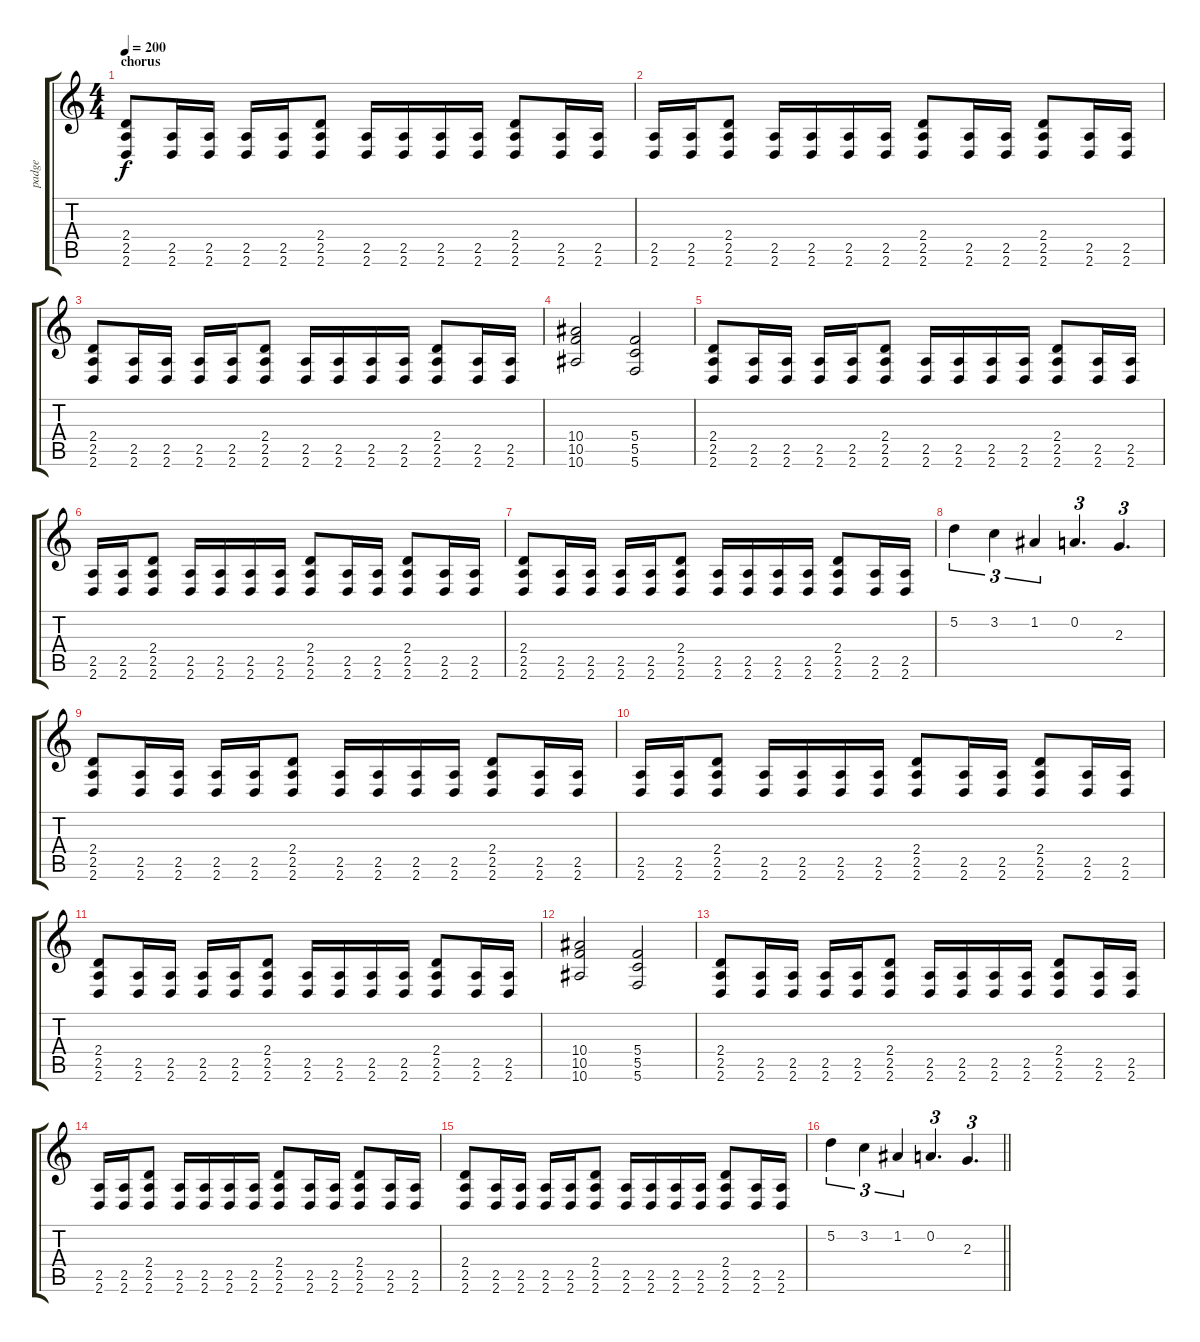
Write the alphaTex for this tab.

\track ("padge" "padge") {instrument distortionguitar}
\staff {score tabs}
\tuning (D4 A3 F3 C3 G2 C2) {hide}
\ts (4 4)
\section ("" "chorus")
\tempo 200
\clef g2
\ks c
(2.4 2.5 2.6).8{dy f} (2.5 2.6).16 (2.5 2.6).16 (2.5 2.6).16 (2.5 2.6).16 (2.4 2.5 2.6).8 (2.5 2.6).16 (2.5 2.6).16 (2.5 2.6).16 (2.5 2.6).16 (2.4 2.5 2.6).8 (2.5 2.6).16 (2.5 2.6).16 |
(2.5 2.6).16 (2.5 2.6).16 (2.4 2.5 2.6).8 (2.5 2.6).16 (2.5 2.6).16 (2.5 2.6).16 (2.5 2.6).16 (2.4 2.5 2.6).8 (2.5 2.6).16 (2.5 2.6).16 (2.4 2.5 2.6).8 (2.5 2.6).16 (2.5 2.6).16 |
(2.4 2.5 2.6).8 (2.5 2.6).16 (2.5 2.6).16 (2.5 2.6).16 (2.5 2.6).16 (2.4 2.5 2.6).8 (2.5 2.6).16 (2.5 2.6).16 (2.5 2.6).16 (2.5 2.6).16 (2.4 2.5 2.6).8 (2.5 2.6).16 (2.5 2.6).16 |
(10.4 10.5 10.6).2 (5.4 5.5 5.6).2 |
(2.4 2.5 2.6).8 (2.5 2.6).16 (2.5 2.6).16 (2.5 2.6).16 (2.5 2.6).16 (2.4 2.5 2.6).8 (2.5 2.6).16 (2.5 2.6).16 (2.5 2.6).16 (2.5 2.6).16 (2.4 2.5 2.6).8 (2.5 2.6).16 (2.5 2.6).16 |
(2.5 2.6).16 (2.5 2.6).16 (2.4 2.5 2.6).8 (2.5 2.6).16 (2.5 2.6).16 (2.5 2.6).16 (2.5 2.6).16 (2.4 2.5 2.6).8 (2.5 2.6).16 (2.5 2.6).16 (2.4 2.5 2.6).8 (2.5 2.6).16 (2.5 2.6).16 |
(2.4 2.5 2.6).8 (2.5 2.6).16 (2.5 2.6).16 (2.5 2.6).16 (2.5 2.6).16 (2.4 2.5 2.6).8 (2.5 2.6).16 (2.5 2.6).16 (2.5 2.6).16 (2.5 2.6).16 (2.4 2.5 2.6).8 (2.5 2.6).16 (2.5 2.6).16 |
5.2.4{tu (3 2)} 3.2.4{tu (3 2)} 1.2.4{tu (3 2)} 0.2.4{d tu (3 2)} 2.3.4{d tu (3 2)} |
(2.4 2.5 2.6).8 (2.5 2.6).16 (2.5 2.6).16 (2.5 2.6).16 (2.5 2.6).16 (2.4 2.5 2.6).8 (2.5 2.6).16 (2.5 2.6).16 (2.5 2.6).16 (2.5 2.6).16 (2.4 2.5 2.6).8 (2.5 2.6).16 (2.5 2.6).16 |
(2.5 2.6).16 (2.5 2.6).16 (2.4 2.5 2.6).8 (2.5 2.6).16 (2.5 2.6).16 (2.5 2.6).16 (2.5 2.6).16 (2.4 2.5 2.6).8 (2.5 2.6).16 (2.5 2.6).16 (2.4 2.5 2.6).8 (2.5 2.6).16 (2.5 2.6).16 |
(2.4 2.5 2.6).8 (2.5 2.6).16 (2.5 2.6).16 (2.5 2.6).16 (2.5 2.6).16 (2.4 2.5 2.6).8 (2.5 2.6).16 (2.5 2.6).16 (2.5 2.6).16 (2.5 2.6).16 (2.4 2.5 2.6).8 (2.5 2.6).16 (2.5 2.6).16 |
(10.4 10.5 10.6).2 (5.4 5.5 5.6).2 |
(2.4 2.5 2.6).8 (2.5 2.6).16 (2.5 2.6).16 (2.5 2.6).16 (2.5 2.6).16 (2.4 2.5 2.6).8 (2.5 2.6).16 (2.5 2.6).16 (2.5 2.6).16 (2.5 2.6).16 (2.4 2.5 2.6).8 (2.5 2.6).16 (2.5 2.6).16 |
(2.5 2.6).16 (2.5 2.6).16 (2.4 2.5 2.6).8 (2.5 2.6).16 (2.5 2.6).16 (2.5 2.6).16 (2.5 2.6).16 (2.4 2.5 2.6).8 (2.5 2.6).16 (2.5 2.6).16 (2.4 2.5 2.6).8 (2.5 2.6).16 (2.5 2.6).16 |
(2.4 2.5 2.6).8 (2.5 2.6).16 (2.5 2.6).16 (2.5 2.6).16 (2.5 2.6).16 (2.4 2.5 2.6).8 (2.5 2.6).16 (2.5 2.6).16 (2.5 2.6).16 (2.5 2.6).16 (2.4 2.5 2.6).8 (2.5 2.6).16 (2.5 2.6).16 |
\barLineRight lightlight
5.2.4{tu (3 2)} 3.2.4{tu (3 2)} 1.2.4{tu (3 2)} 0.2.4{d tu (3 2)} 2.3.4{d tu (3 2)}
